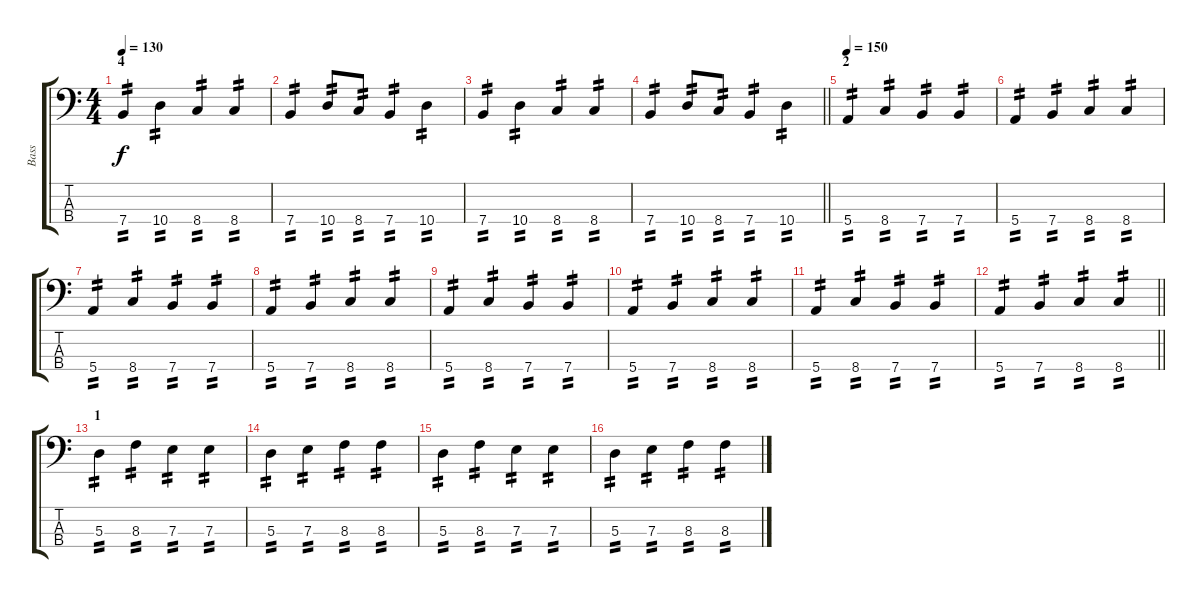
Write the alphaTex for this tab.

\track ("Bass" "Bass") {instrument electricbassfinger}
\staff {score tabs}
\tuning (G2 D2 A1 E1) {hide}
\ts (4 4)
\section ("" "4")
\tempo 130
\clef f4
\ks c
7.4.4{tp 2 dy f} 10.4.4{tp 2} 8.4.4{tp 2} 8.4.4{tp 2} |
7.4.4{tp 2} 10.4.8{tp 2} 8.4.8{tp 2} 7.4.4{tp 2} 10.4.4{tp 2} |
7.4.4{tp 2} 10.4.4{tp 2} 8.4.4{tp 2} 8.4.4{tp 2} |
\barLineRight lightlight
7.4.4{tp 2} 10.4.8{tp 2} 8.4.8{tp 2} 7.4.4{tp 2} 10.4.4{tp 2} |
\section ("" "2")
\tempo 150
5.4.4{tp 2} 8.4.4{tp 2} 7.4.4{tp 2} 7.4.4{tp 2} |
5.4.4{tp 2} 7.4.4{tp 2} 8.4.4{tp 2} 8.4.4{tp 2} |
5.4.4{tp 2} 8.4.4{tp 2} 7.4.4{tp 2} 7.4.4{tp 2} |
5.4.4{tp 2} 7.4.4{tp 2} 8.4.4{tp 2} 8.4.4{tp 2} |
5.4.4{tp 2} 8.4.4{tp 2} 7.4.4{tp 2} 7.4.4{tp 2} |
5.4.4{tp 2} 7.4.4{tp 2} 8.4.4{tp 2} 8.4.4{tp 2} |
5.4.4{tp 2} 8.4.4{tp 2} 7.4.4{tp 2} 7.4.4{tp 2} |
\barLineRight lightlight
5.4.4{tp 2} 7.4.4{tp 2} 8.4.4{tp 2} 8.4.4{tp 2} |
\section ("" "1")
5.3.4{tp 2} 8.3.4{tp 2} 7.3.4{tp 2} 7.3.4{tp 2} |
5.3.4{tp 2} 7.3.4{tp 2} 8.3.4{tp 2} 8.3.4{tp 2} |
5.3.4{tp 2} 8.3.4{tp 2} 7.3.4{tp 2} 7.3.4{tp 2} |
5.3.4{tp 2} 7.3.4{tp 2} 8.3.4{tp 2} 8.3.4{tp 2}
